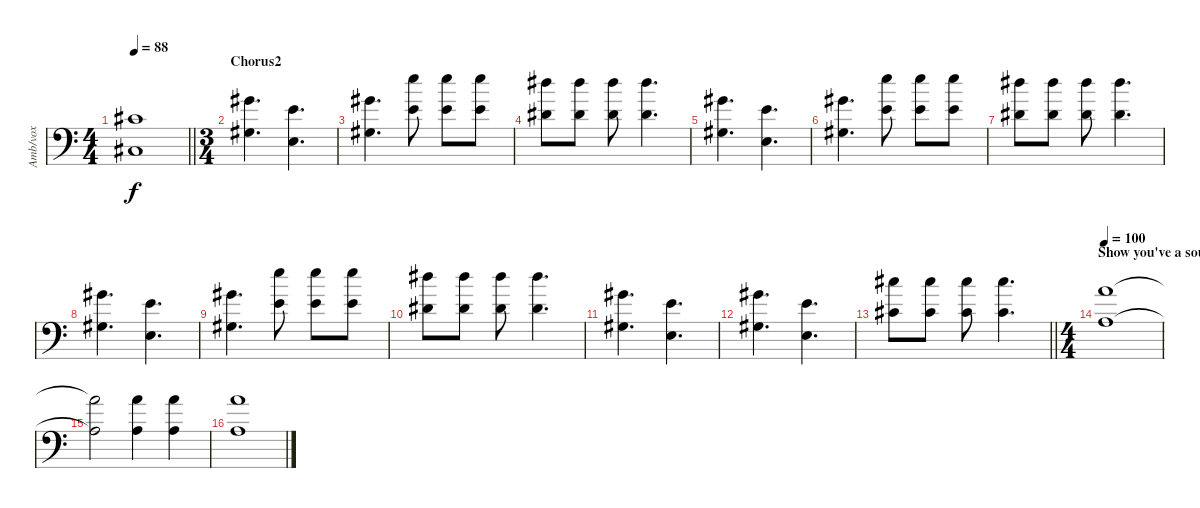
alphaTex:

\track ("Amb/vox" "Amb/vox") {instrument stringensemble1}
\staff {score}
\tuning (Db4 A3 E3 A2 E2 A1) {hide}
\ts (4 4)
\tempo 88
\clef f4
\barLineRight lightlight
\ks c
(4.2{t} 4.4{t}).1{dy f} |
\ts (3 4)
\section ("" "Chorus2")
(11.2 11.4).4{d} (7.2 7.4).4{d} |
(11.2 11.4).4{d} (15.1 12.3).8 (15.1 12.3).8 (15.1 12.3).8 |
(14.1 11.3).8 (14.1 11.3).8 (14.1 11.3).8 (14.1 11.3).4{d} |
(11.2 11.4).4{d} (7.2 7.4).4{d} |
(11.2 11.4).4{d} (15.1 12.3).8 (15.1 12.3).8 (15.1 12.3).8 |
(14.1 11.3).8 (14.1 11.3).8 (14.1 11.3).8 (14.1 11.3).4{d} |
(11.2 11.4).4{d} (7.2 7.4).4{d} |
(11.2 11.4).4{d} (15.1 12.3).8 (15.1 12.3).8 (15.1 12.3).8 |
(14.1 11.3).8 (14.1 11.3).8 (14.1 11.3).8 (14.1 11.3).4{d} |
(11.2 11.4).4{d} (7.2 7.4).4{d} |
(11.2 11.4).4{d} (7.2 7.4).4{d} |
\barLineRight lightlight
(12.1 9.3).8 (12.1 9.3).8 (12.1 9.3).8 (12.1 9.3).4{d} |
\ts (4 4)
\section ("" "Show you've a soul")
\tempo 100
(12.2 12.4).1 |
(12.2{t} 12.4{t}).2 (12.2 12.4).4 (12.2 12.4).4 |
(12.2 12.4).1
